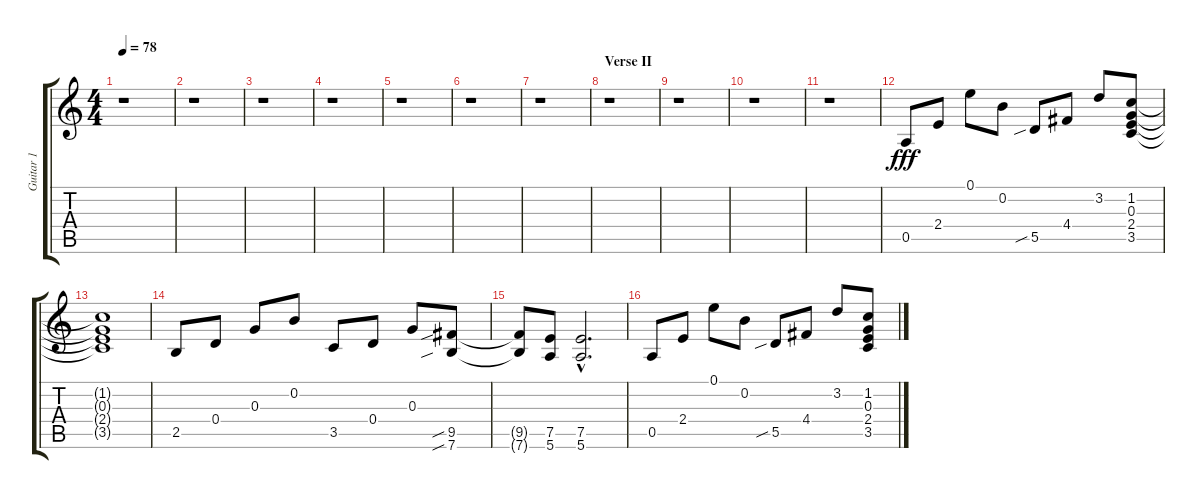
\track ("Guitar 1" "Guitar 1") {instrument electricguitarjazz}
\staff {score tabs}
\tuning (E4 B3 G3 D3 A2 E2) {hide}
\ts (4 4)
\tempo 78
\clef g2
\ks c
r.1{dy fff} |
r.1 |
r.1 |
r.1 |
r.1 |
r.1 |
r.1 |
\section ("" "Verse II")
r.1 |
r.1 |
r.1 |
r.1 |
0.5.8 2.4.8 0.1.8 0.2.8 5.5{sib}.8 4.4.8 3.2.8 (1.2 0.3 2.4 3.5).8 |
(1.2{t} 0.3{t} 2.4{t} 3.5{t}).1 |
2.5.8 0.4.8 0.3.8 0.2.8 3.5.8 0.4.8 0.3.8 (9.5{sib} 7.6{sib}).8 |
(9.5{t} 7.6{t}).8 (7.5 5.6).8 (7.5{hac} 5.6{hac}).2{d} |
0.5.8 2.4.8 0.1.8 0.2.8 5.5{sib}.8 4.4.8 3.2.8 (1.2 0.3 2.4 3.5).8
